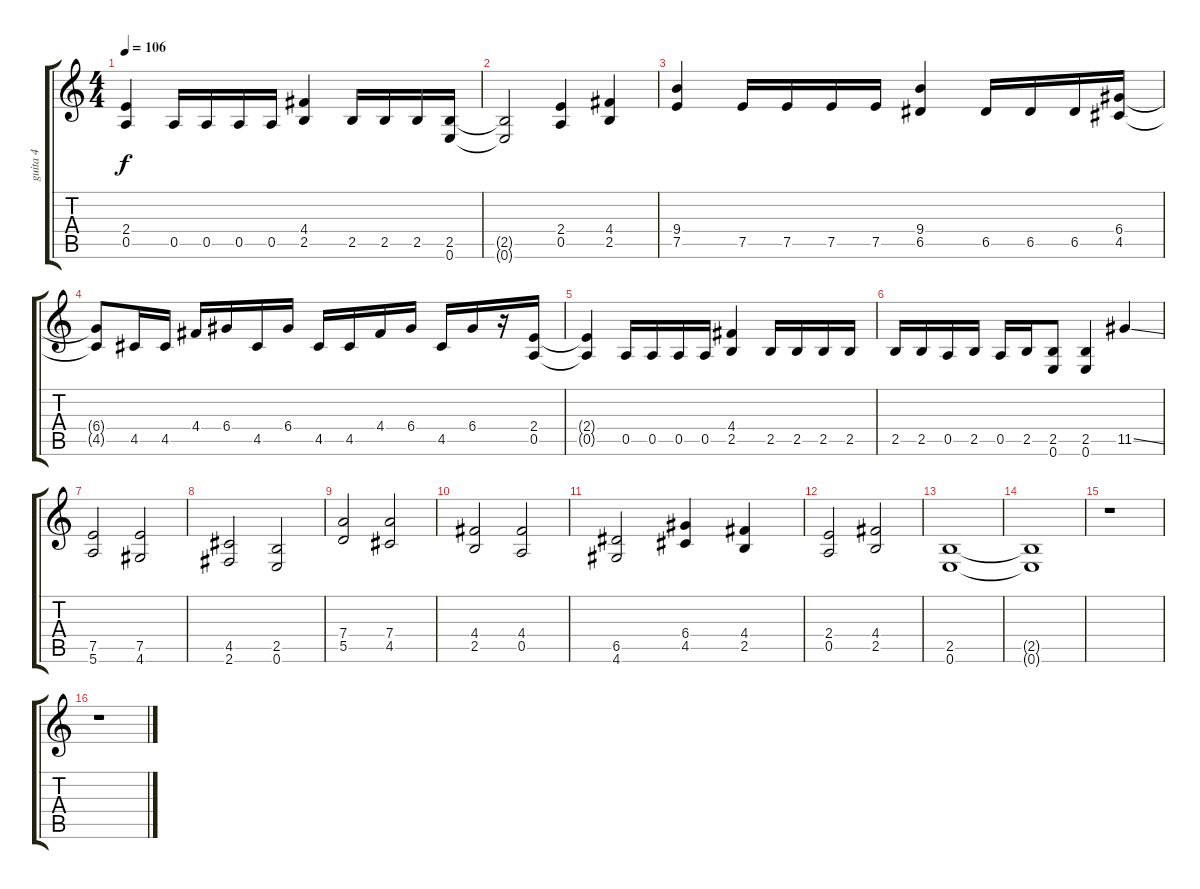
\track ("guita 4" "guita 4") {instrument distortionguitar}
\staff {score tabs}
\tuning (E4 B3 G3 D3 A2 E2) {hide}
\ts (4 4)
\tempo 106
\clef g2
\ks c
(2.4{t} 0.5{t}).4{dy f} 0.5.16 0.5.16 0.5.16 0.5.16 (4.4 2.5).4 2.5.16 2.5.16 2.5.16 (2.5 0.6).16 |
(2.5{t} 0.6{t}).2 (2.4 0.5).4 (4.4 2.5).4 |
(9.4 7.5).4 7.5.16 7.5.16 7.5.16 7.5.16 (9.4 6.5).4 6.5.16 6.5.16 6.5.16 (6.4 4.5).16 |
(6.4{t} 4.5{t}).8 4.5.16 4.5.16 4.4.16 6.4.16 4.5.16 6.4.16 4.5.16 4.5.16 4.4.16 6.4.16 4.5.16 6.4.16 r.16 (2.4 0.5).16 |
(2.4{t} 0.5{t}).4 0.5.16 0.5.16 0.5.16 0.5.16 (4.4 2.5).4 2.5.16 2.5.16 2.5.16 2.5.16 |
2.5.16 2.5.16 0.5.16 2.5.16 0.5.16 2.5.16 (2.5 0.6).8 (2.5 0.6).4 11.5{ss}.4 |
(7.5 5.6).2 (7.5 4.6).2 |
(4.5 2.6).2 (2.5 0.6).2 |
(7.4 5.5).2 (7.4 4.5).2 |
(4.4 2.5).2 (4.4 0.5).2 |
(6.5 4.6).2 (6.4 4.5).4 (4.4 2.5).4 |
(2.4 0.5).2 (4.4 2.5).2 |
(2.5 0.6).1 |
(2.5{t} 0.6{t}).1 |
r.1 |
r.1
